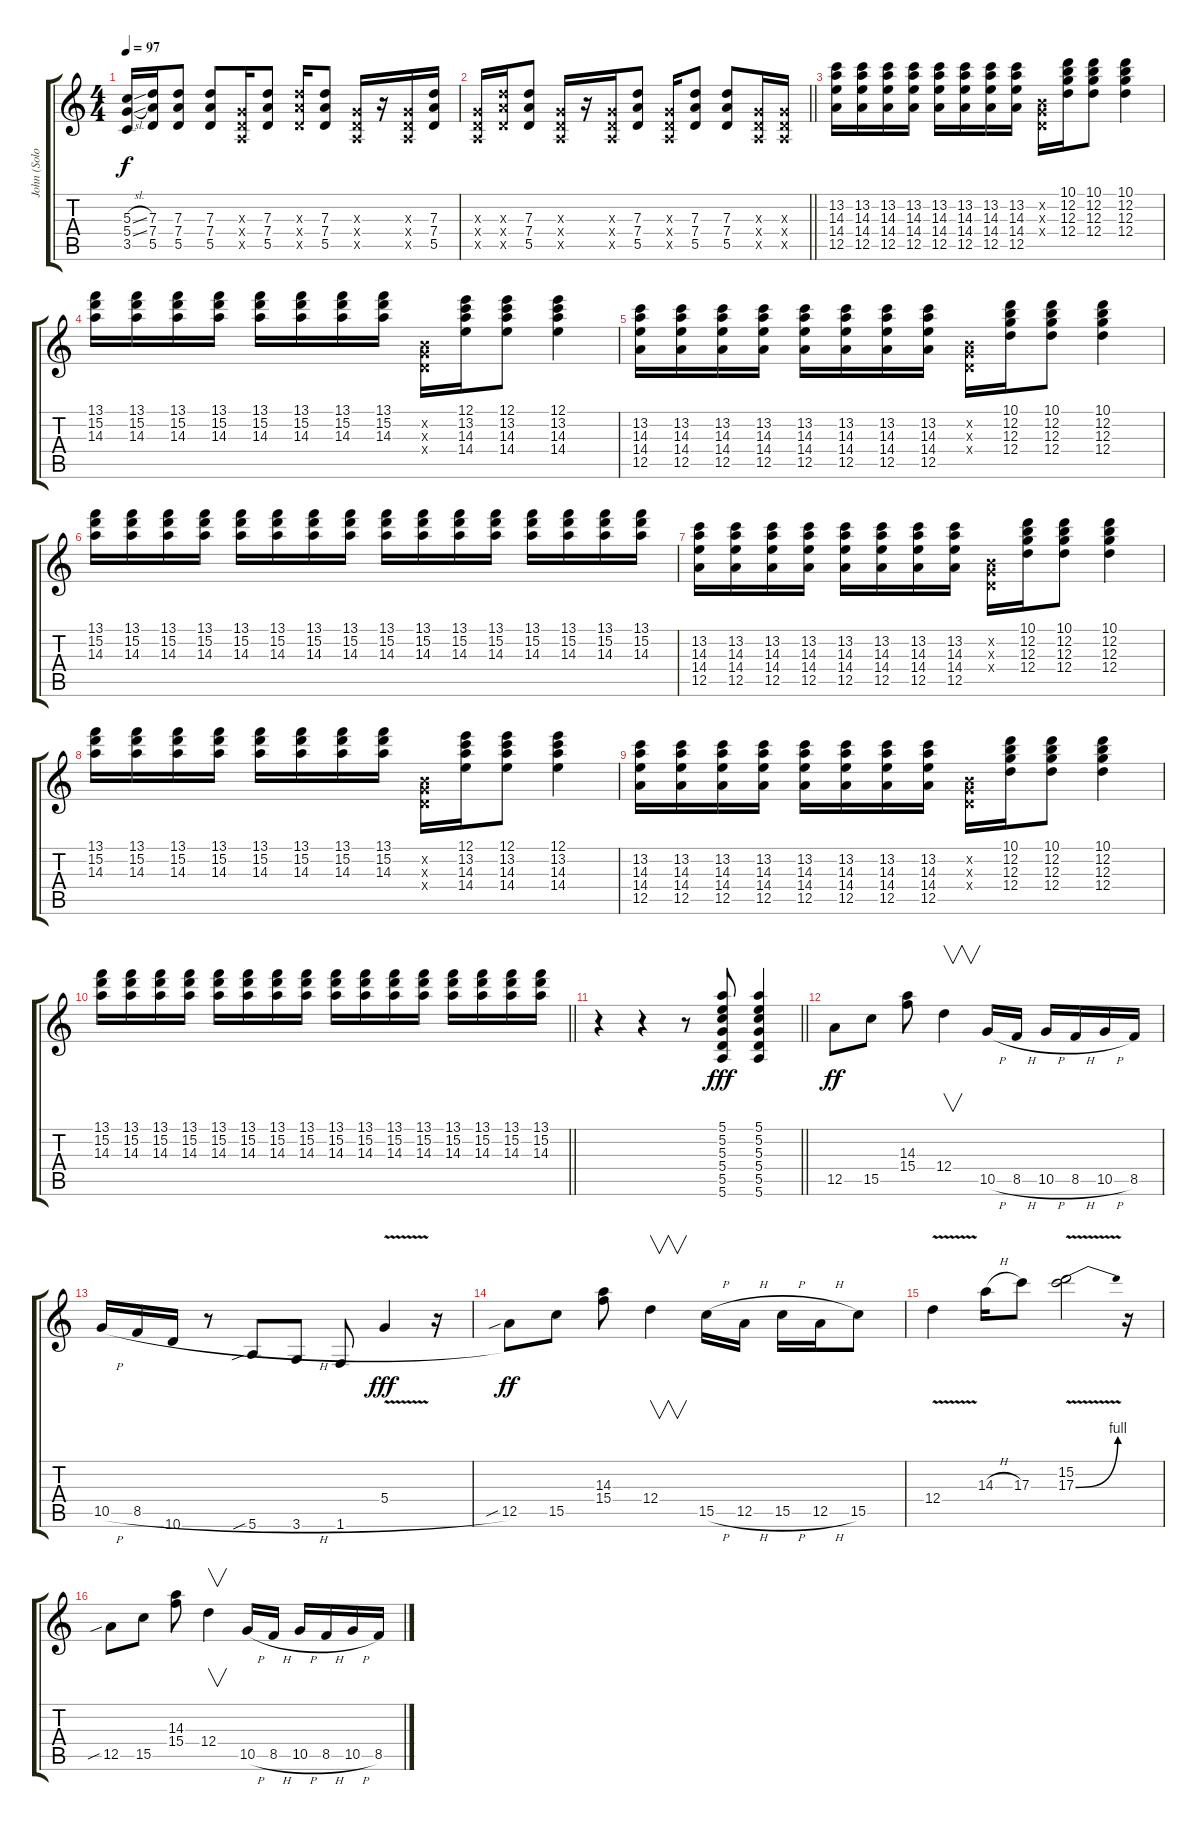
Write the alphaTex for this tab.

\track ("John (Solo)" "John (Solo") {instrument distortionguitar}
\staff {score tabs}
\tuning (E4 B3 G3 D3 A2 E2) {hide}
\ts (4 4)
\tempo 97
\clef g2
\ks c
(5.3{sl} 5.4{sl} 3.5).16{dy f} (7.3 7.4 5.5).16 (7.3 7.4 5.5).8 (7.3 7.4 5.5).8 (0.3{x} 0.4{x} 0.5{x}).16 (7.3 7.4 5.5).8 (7.3{x} 7.4{x} 5.5{x}).16 (7.3 7.4 5.5).8 (0.3{x} 0.4{x} 0.5{x}).16 r.16 (0.3{x} 0.4{x} 0.5{x}).16 (7.3 7.4 5.5).16 |
\barLineRight lightlight
(0.3{x} 0.4{x} 0.5{x}).16 (7.3{x} 7.4{x} 5.5{x}).16 (7.3 7.4 5.5).8 (0.3{x} 0.4{x} 0.5{x}).16 r.16 (0.3{x} 0.4{x} 0.5{x}).16 (7.3 7.4 5.5).8 (0.3{x} 0.4{x} 0.5{x}).16 (7.3 7.4 5.5).8 (7.3 7.4 5.5).8 (0.3{x} 0.4{x} 0.5{x}).16 (0.3{x} 0.4{x} 0.5{x}).16 |
(13.2 14.3 14.4 12.5).16 (13.2 14.3 14.4 12.5).16 (13.2 14.3 14.4 12.5).16 (13.2 14.3 14.4 12.5).16 (13.2 14.3 14.4 12.5).16 (13.2 14.3 14.4 12.5).16 (13.2 14.3 14.4 12.5).16 (13.2 14.3 14.4 12.5).16 (0.2{x} 0.3{x} 0.4{x}).16 (10.1 12.2 12.3 12.4).16 (10.1 12.2 12.3 12.4).8 (10.1 12.2 12.3 12.4).4 |
(13.1 15.2 14.3).16 (13.1 15.2 14.3).16 (13.1 15.2 14.3).16 (13.1 15.2 14.3).16 (13.1 15.2 14.3).16 (13.1 15.2 14.3).16 (13.1 15.2 14.3).16 (13.1 15.2 14.3).16 (0.2{x} 0.3{x} 0.4{x}).16 (12.1 13.2 14.3 14.4).16 (12.1 13.2 14.3 14.4).8 (12.1 13.2 14.3 14.4).4 |
(13.2 14.3 14.4 12.5).16 (13.2 14.3 14.4 12.5).16 (13.2 14.3 14.4 12.5).16 (13.2 14.3 14.4 12.5).16 (13.2 14.3 14.4 12.5).16 (13.2 14.3 14.4 12.5).16 (13.2 14.3 14.4 12.5).16 (13.2 14.3 14.4 12.5).16 (0.2{x} 0.3{x} 0.4{x}).16 (10.1 12.2 12.3 12.4).16 (10.1 12.2 12.3 12.4).8 (10.1 12.2 12.3 12.4).4 |
(13.1 15.2 14.3).16 (13.1 15.2 14.3).16 (13.1 15.2 14.3).16 (13.1 15.2 14.3).16 (13.1 15.2 14.3).16 (13.1 15.2 14.3).16 (13.1 15.2 14.3).16 (13.1 15.2 14.3).16 (13.1 15.2 14.3).16 (13.1 15.2 14.3).16 (13.1 15.2 14.3).16 (13.1 15.2 14.3).16 (13.1 15.2 14.3).16 (13.1 15.2 14.3).16 (13.1 15.2 14.3).16 (13.1 15.2 14.3).16 |
(13.2 14.3 14.4 12.5).16 (13.2 14.3 14.4 12.5).16 (13.2 14.3 14.4 12.5).16 (13.2 14.3 14.4 12.5).16 (13.2 14.3 14.4 12.5).16 (13.2 14.3 14.4 12.5).16 (13.2 14.3 14.4 12.5).16 (13.2 14.3 14.4 12.5).16 (0.2{x} 0.3{x} 0.4{x}).16 (10.1 12.2 12.3 12.4).16 (10.1 12.2 12.3 12.4).8 (10.1 12.2 12.3 12.4).4 |
(13.1 15.2 14.3).16 (13.1 15.2 14.3).16 (13.1 15.2 14.3).16 (13.1 15.2 14.3).16 (13.1 15.2 14.3).16 (13.1 15.2 14.3).16 (13.1 15.2 14.3).16 (13.1 15.2 14.3).16 (0.2{x} 0.3{x} 0.4{x}).16 (12.1 13.2 14.3 14.4).16 (12.1 13.2 14.3 14.4).8 (12.1 13.2 14.3 14.4).4 |
(13.2 14.3 14.4 12.5).16 (13.2 14.3 14.4 12.5).16 (13.2 14.3 14.4 12.5).16 (13.2 14.3 14.4 12.5).16 (13.2 14.3 14.4 12.5).16 (13.2 14.3 14.4 12.5).16 (13.2 14.3 14.4 12.5).16 (13.2 14.3 14.4 12.5).16 (0.2{x} 0.3{x} 0.4{x}).16 (10.1 12.2 12.3 12.4).16 (10.1 12.2 12.3 12.4).8 (10.1 12.2 12.3 12.4).4 |
\barLineRight lightlight
(13.1 15.2 14.3).16 (13.1 15.2 14.3).16 (13.1 15.2 14.3).16 (13.1 15.2 14.3).16 (13.1 15.2 14.3).16 (13.1 15.2 14.3).16 (13.1 15.2 14.3).16 (13.1 15.2 14.3).16 (13.1 15.2 14.3).16 (13.1 15.2 14.3).16 (13.1 15.2 14.3).16 (13.1 15.2 14.3).16 (13.1 15.2 14.3).16 (13.1 15.2 14.3).16 (13.1 15.2 14.3).16 (13.1 15.2 14.3).16 |
\barLineRight lightlight
r.4 r.4 r.8 (5.1 5.2 5.3 5.4 5.5 5.6).8{dy fff volume 16 instrument reversecymbal} (5.1 5.2 5.3 5.4 5.5 5.6).4 |
12.5.8{dy ff volume 14 instrument distortionguitar} 15.5.8 (14.3 15.4).8 12.4.4{v} 10.5{h}.16 8.5{h}.16 10.5{h}.16 8.5{h}.16 10.5{h}.16 8.5.16 |
10.5{h}.16 8.5{h}.16 10.6.16 r.8 5.6{sib}.8 3.6.8 1.6.8 5.4{v}.4{dy fff} r.16 |
12.5{sib}.8{dy ff} 15.5.8 (14.3 15.4).8 12.4.4{v} 15.5{h}.16 12.5{h}.16 15.5{h}.16 12.5{h}.16 15.5.8 |
12.4{v}.4 14.3{h}.16 17.3.8 (15.2 17.3{be (bend 0 0 60 4) v}).2 r.16 |
12.5{sib}.8 15.5.8 (14.3 15.4).8 12.4.4{v} 10.5{h}.16 8.5{h}.16 10.5{h}.16 8.5{h}.16 10.5{h}.16 8.5{h}.16
